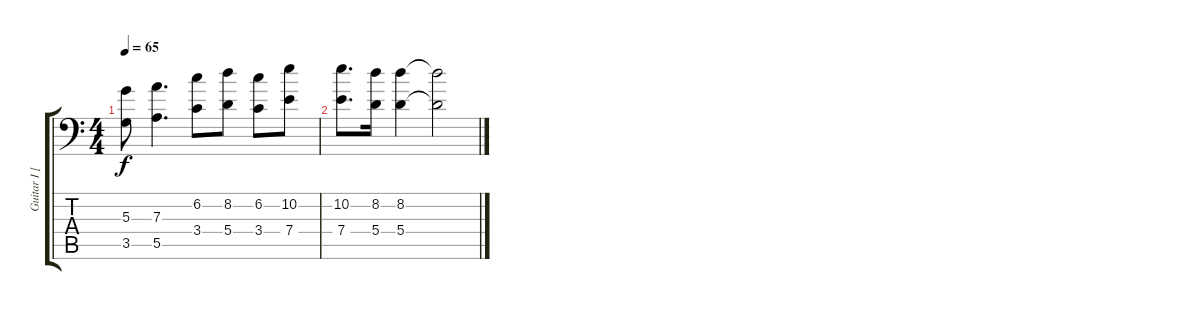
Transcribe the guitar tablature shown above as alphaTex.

\track ("Guitar I [Karl Sanders]" "Guitar I [") {instrument distortionguitar}
\staff {score tabs}
\tuning (B3 Gb3 D3 A2 E2 A1) {hide}
\ts (4 4)
\tempo 65
\clef f4
\ks c
(5.3 3.5).8{dy f} (7.3 5.5).4{d} (6.2 3.4).8 (8.2 5.4).8 (6.2 3.4).8 (10.2 7.4).8 |
(10.2 7.4).8{d} (8.2 5.4).16 (8.2 5.4).4 (8.2{t} 5.4{t}).2
